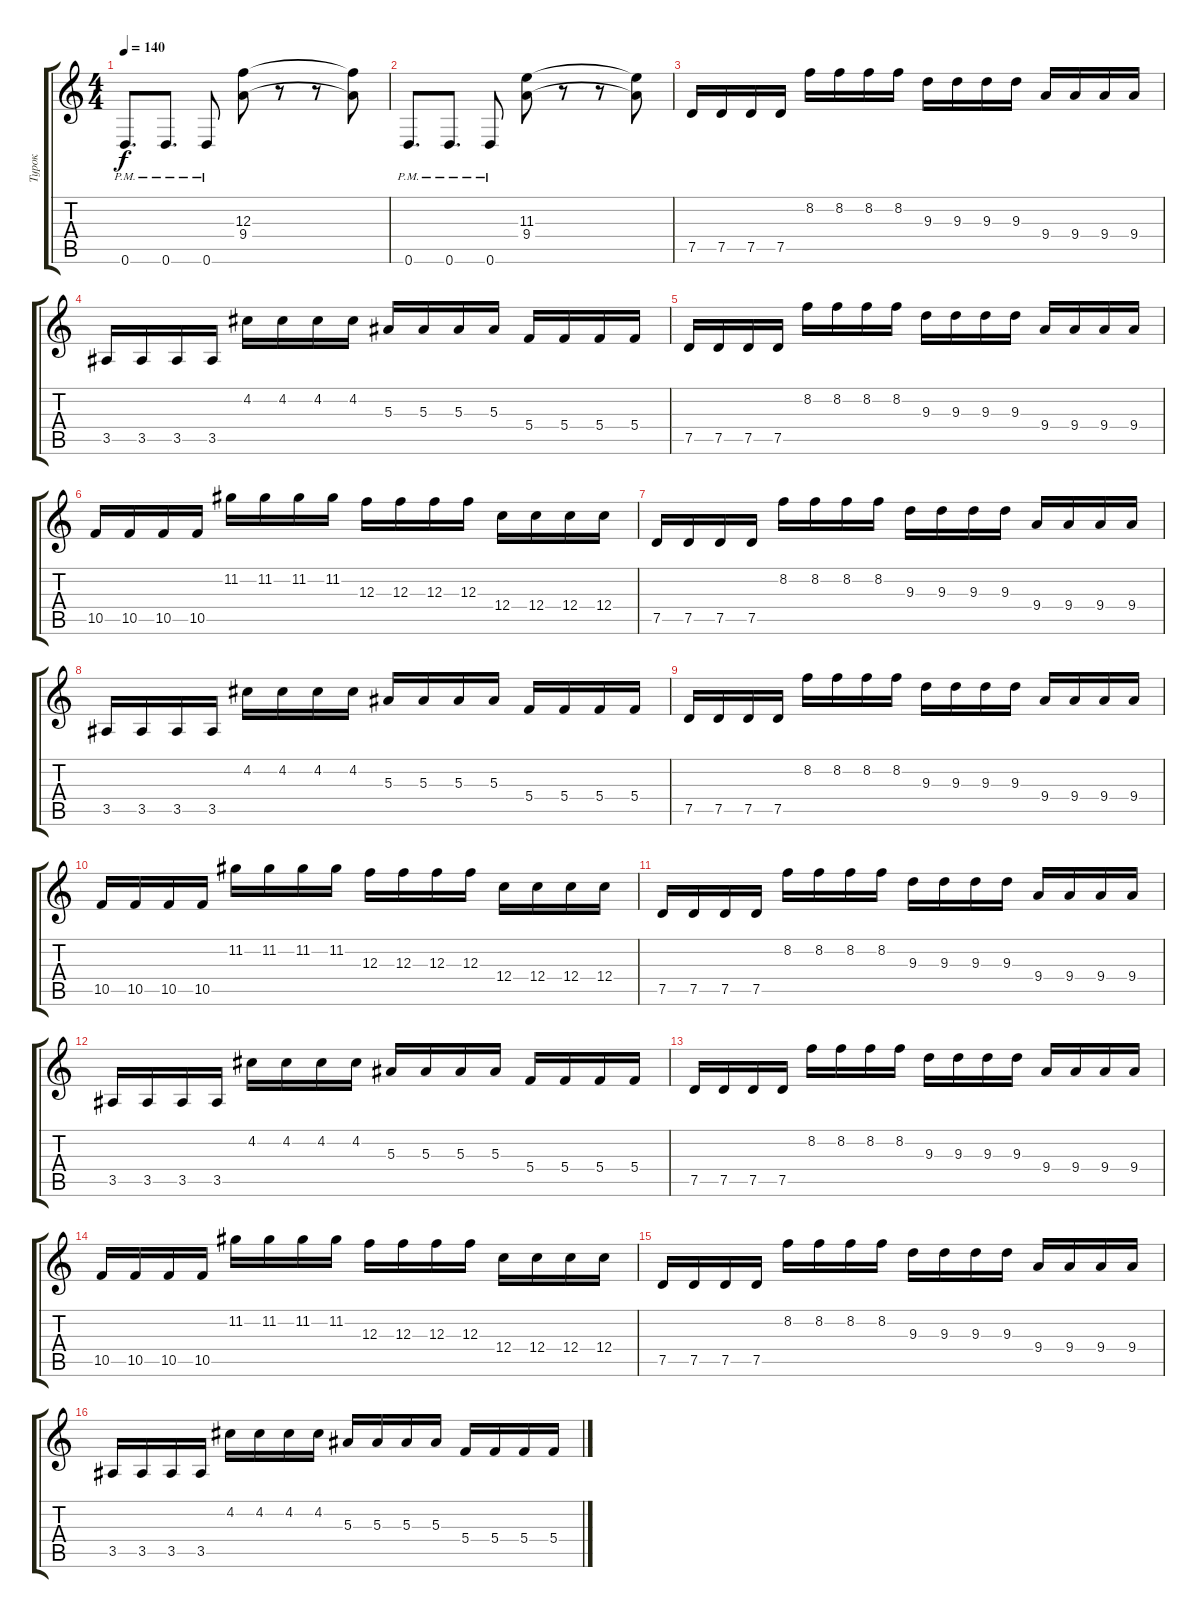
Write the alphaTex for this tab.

\track ("Турок" "Турок") {instrument distortionguitar}
\staff {score tabs}
\tuning (D4 A3 F3 C3 G2 D2) {hide}
\ts (4 4)
\tempo 140
\clef g2
\ks c
0.6{pm}.8{d dy f} 0.6{pm}.8{d} 0.6{pm}.8 (12.3 9.4).8 r.8 r.8 (12.3{t} 9.4{t}).8 |
0.6{pm}.8{d} 0.6{pm}.8{d} 0.6{pm}.8 (11.3 9.4).8 r.8 r.8 (11.3{t} 9.4{t}).8 |
7.5.16 7.5.16 7.5.16 7.5.16 8.2.16 8.2.16 8.2.16 8.2.16 9.3.16 9.3.16 9.3.16 9.3.16 9.4.16 9.4.16 9.4.16 9.4.16 |
3.5.16 3.5.16 3.5.16 3.5.16 4.2.16 4.2.16 4.2.16 4.2.16 5.3.16 5.3.16 5.3.16 5.3.16 5.4.16 5.4.16 5.4.16 5.4.16 |
7.5.16 7.5.16 7.5.16 7.5.16 8.2.16 8.2.16 8.2.16 8.2.16 9.3.16 9.3.16 9.3.16 9.3.16 9.4.16 9.4.16 9.4.16 9.4.16 |
10.5.16 10.5.16 10.5.16 10.5.16 11.2.16 11.2.16 11.2.16 11.2.16 12.3.16 12.3.16 12.3.16 12.3.16 12.4.16 12.4.16 12.4.16 12.4.16 |
7.5.16 7.5.16 7.5.16 7.5.16 8.2.16 8.2.16 8.2.16 8.2.16 9.3.16 9.3.16 9.3.16 9.3.16 9.4.16 9.4.16 9.4.16 9.4.16 |
3.5.16 3.5.16 3.5.16 3.5.16 4.2.16 4.2.16 4.2.16 4.2.16 5.3.16 5.3.16 5.3.16 5.3.16 5.4.16 5.4.16 5.4.16 5.4.16 |
7.5.16 7.5.16 7.5.16 7.5.16 8.2.16 8.2.16 8.2.16 8.2.16 9.3.16 9.3.16 9.3.16 9.3.16 9.4.16 9.4.16 9.4.16 9.4.16 |
10.5.16 10.5.16 10.5.16 10.5.16 11.2.16 11.2.16 11.2.16 11.2.16 12.3.16 12.3.16 12.3.16 12.3.16 12.4.16 12.4.16 12.4.16 12.4.16 |
7.5.16 7.5.16 7.5.16 7.5.16 8.2.16 8.2.16 8.2.16 8.2.16 9.3.16 9.3.16 9.3.16 9.3.16 9.4.16 9.4.16 9.4.16 9.4.16 |
3.5.16 3.5.16 3.5.16 3.5.16 4.2.16 4.2.16 4.2.16 4.2.16 5.3.16 5.3.16 5.3.16 5.3.16 5.4.16 5.4.16 5.4.16 5.4.16 |
7.5.16 7.5.16 7.5.16 7.5.16 8.2.16 8.2.16 8.2.16 8.2.16 9.3.16 9.3.16 9.3.16 9.3.16 9.4.16 9.4.16 9.4.16 9.4.16 |
10.5.16 10.5.16 10.5.16 10.5.16 11.2.16 11.2.16 11.2.16 11.2.16 12.3.16 12.3.16 12.3.16 12.3.16 12.4.16 12.4.16 12.4.16 12.4.16 |
7.5.16 7.5.16 7.5.16 7.5.16 8.2.16 8.2.16 8.2.16 8.2.16 9.3.16 9.3.16 9.3.16 9.3.16 9.4.16 9.4.16 9.4.16 9.4.16 |
3.5.16 3.5.16 3.5.16 3.5.16 4.2.16 4.2.16 4.2.16 4.2.16 5.3.16 5.3.16 5.3.16 5.3.16 5.4.16 5.4.16 5.4.16 5.4.16
